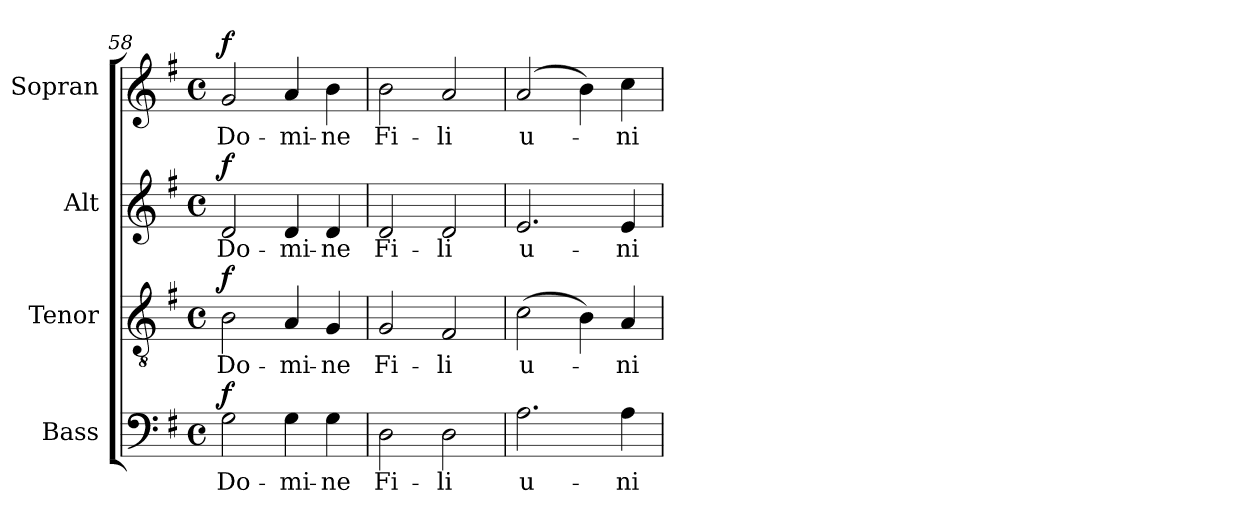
**kern	**text	**dynam	**kern	**text	**dynam	**kern	**text	**dynam	**kern	**text	**dynam
*part4	*part4	*part4	*part3	*part3	*part3	*part2	*part2	*part2	*part1	*part1	*part1
*staff4	*staff4	*staff4	*staff3	*staff3	*staff3	*staff2	*staff2	*staff2	*staff1	*staff1	*staff1
*I"Bass	*	*	*I"Tenor	*	*	*I"Alt	*	*	*I"Sopran	*	*
*I'B.	*	*	*I'T.	*	*	*I'A.	*	*	*I'S.	*	*
*clefF4	*	*	*clefGv2	*	*	*clefG2	*	*	*clefG2	*	*
*k[f#]	*	*	*k[f#]	*	*	*k[f#]	*	*	*k[f#]	*	*
*G:	*	*	*G:	*	*	*G:	*	*	*G:	*	*
*M4/4	*	*	*M4/4	*	*	*M4/4	*	*	*M4/4	*	*
*met(c)	*	*	*met(c)	*	*	*met(c)	*	*	*met(c)	*	*
=58	=58	=58	=58	=58	=58	=58	=58	=58	=58	=58	=58
!	!LO:LY:b	!LO:DY:a	!	!LO:LY:b	!LO:DY:a	!	!LO:LY:b	!LO:DY:a	!	!LO:LY:b	!LO:DY:a
2G\	Do-	f	2B\	Do-	f	2d/	Do-	f	2g/	Do-	f
!	!LO:LY:b	!	!	!LO:LY:b	!	!	!LO:LY:b	!	!	!LO:LY:b	!
4G\	-mi-	.	4A/	-mi-	.	4d/	-mi-	.	4a/	-mi-	.
!	!LO:LY:b	!	!	!LO:LY:b	!	!	!LO:LY:b	!	!	!LO:LY:b	!
4G\	-ne	.	4G/	-ne	.	4d/	-ne	.	4b\	-ne	.
=59	=59	=59	=59	=59	=59	=59	=59	=59	=59	=59	=59
!	!LO:LY:b	!	!	!LO:LY:b	!	!	!LO:LY:b	!	!	!LO:LY:b	!
2D\	Fi-	.	2G/	Fi-	.	2d/	Fi-	.	2b\	Fi-	.
!	!LO:LY:b	!	!	!LO:LY:b	!	!	!LO:LY:b	!	!	!LO:LY:b	!
2D\	-li	.	2F#/	-li	.	2d/	-li	.	2a/	-li	.
=60	=60	=60	=60	=60	=60	=60	=60	=60	=60	=60	=60
!	!LO:LY:b	!	!	!LO:LY:b	!	!	!LO:LY:b	!	!	!LO:LY:b	!
2.A\	u-	.	(>2c\	u-	.	2.e/	u-	.	(2a/	u-	.
.	.	.	4B\)	.	.	.	.	.	4b\)	.	.
!	!LO:LY:b	!	!	!LO:LY:b	!	!	!LO:LY:b	!	!	!LO:LY:b	!
4A\	-ni-	.	4A/	-ni-	.	4e/	-ni-	.	4cc\	-ni-	.
=	=	=	=	=	=	=	=	=	=	=	=
*-	*-	*-	*-	*-	*-	*-	*-	*-	*-	*-	*-
